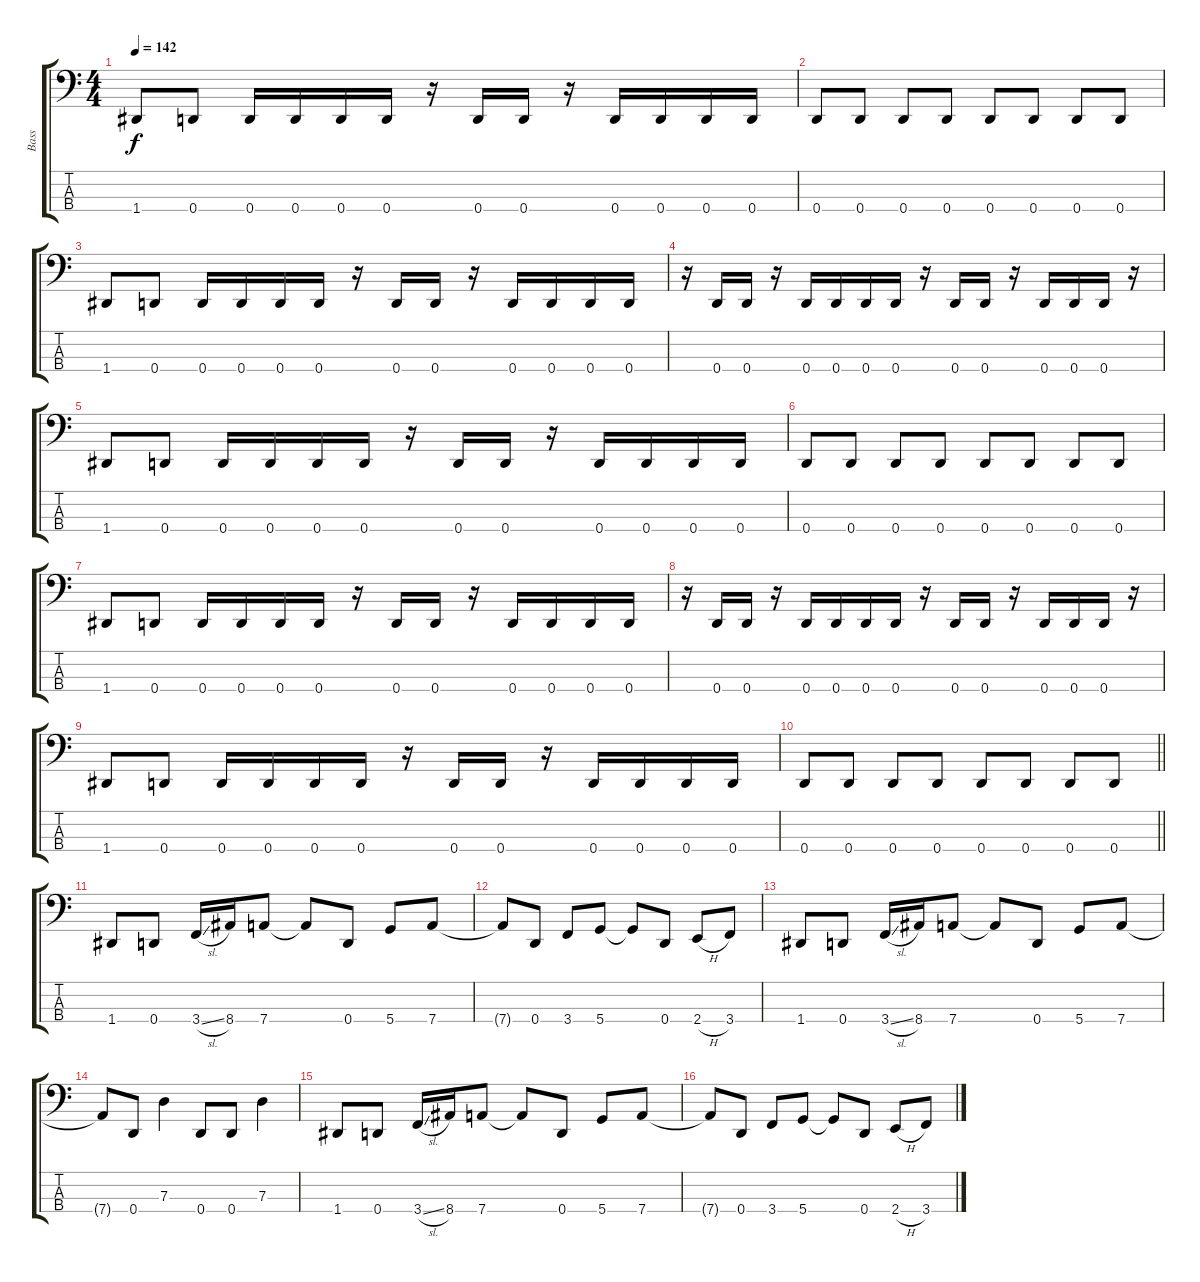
\track ("Bass" "Bass") {instrument electricbasspick}
\staff {score tabs}
\tuning (F2 C2 G1 D1) {hide}
\ts (4 4)
\tempo 142
\clef f4
\ks c
1.4.8{dy f} 0.4.8 0.4.16 0.4.16 0.4.16 0.4.16 r.16 0.4.16 0.4.16 r.16 0.4.16 0.4.16 0.4.16 0.4.16 |
0.4.8 0.4.8 0.4.8 0.4.8 0.4.8 0.4.8 0.4.8 0.4.8 |
1.4.8 0.4.8 0.4.16 0.4.16 0.4.16 0.4.16 r.16 0.4.16 0.4.16 r.16 0.4.16 0.4.16 0.4.16 0.4.16 |
r.16 0.4.16 0.4.16 r.16 0.4.16 0.4.16 0.4.16 0.4.16 r.16 0.4.16 0.4.16 r.16 0.4.16 0.4.16 0.4.16 r.16 |
1.4.8 0.4.8 0.4.16 0.4.16 0.4.16 0.4.16 r.16 0.4.16 0.4.16 r.16 0.4.16 0.4.16 0.4.16 0.4.16 |
0.4.8 0.4.8 0.4.8 0.4.8 0.4.8 0.4.8 0.4.8 0.4.8 |
1.4.8 0.4.8 0.4.16 0.4.16 0.4.16 0.4.16 r.16 0.4.16 0.4.16 r.16 0.4.16 0.4.16 0.4.16 0.4.16 |
r.16 0.4.16 0.4.16 r.16 0.4.16 0.4.16 0.4.16 0.4.16 r.16 0.4.16 0.4.16 r.16 0.4.16 0.4.16 0.4.16 r.16 |
1.4.8 0.4.8 0.4.16 0.4.16 0.4.16 0.4.16 r.16 0.4.16 0.4.16 r.16 0.4.16 0.4.16 0.4.16 0.4.16 |
\barLineRight lightlight
0.4.8 0.4.8 0.4.8 0.4.8 0.4.8 0.4.8 0.4.8 0.4.8 |
1.4.8 0.4.8 3.4{sl}.16 8.4.16 7.4.8 7.4{t}.8 0.4.8 5.4.8 7.4.8 |
7.4{t}.8 0.4.8 3.4.8 5.4.8 5.4{t}.8 0.4.8 2.4{h}.8 3.4.8 |
1.4.8 0.4.8 3.4{sl}.16 8.4.16 7.4.8 7.4{t}.8 0.4.8 5.4.8 7.4.8 |
7.4{t}.8 0.4.8 7.3.4 0.4.8 0.4.8 7.3.4 |
1.4.8 0.4.8 3.4{sl}.16 8.4.16 7.4.8 7.4{t}.8 0.4.8 5.4.8 7.4.8 |
7.4{t}.8 0.4.8 3.4.8 5.4.8 5.4{t}.8 0.4.8 2.4{h}.8 3.4.8
